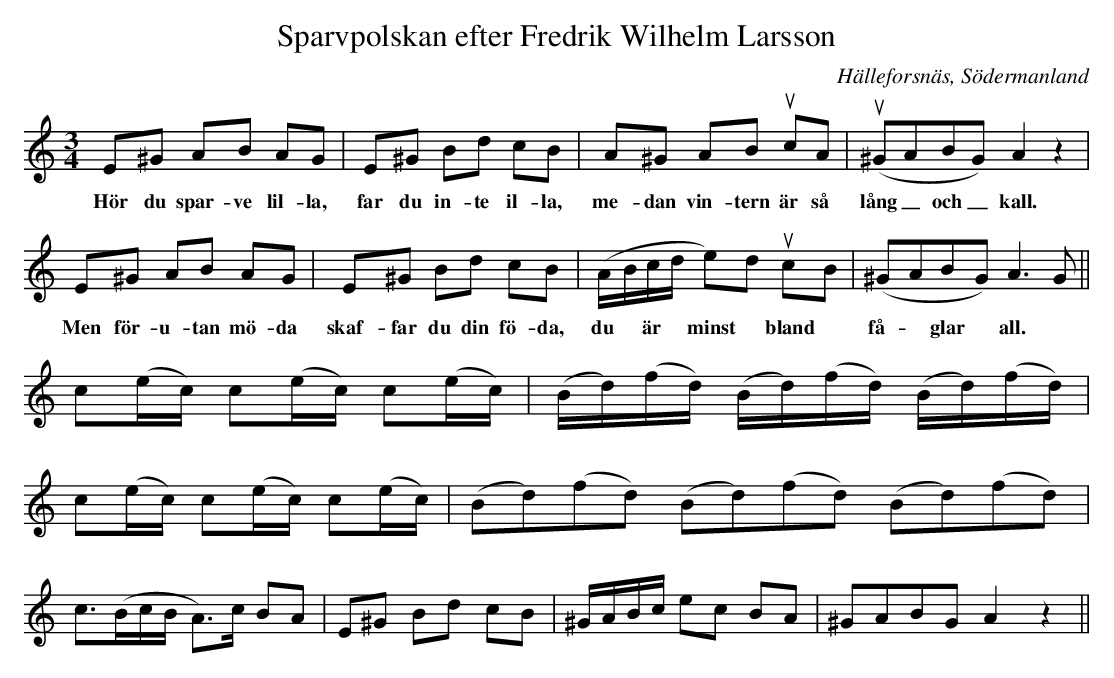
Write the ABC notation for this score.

X:1
T:Sparvpolskan efter Fredrik Wilhelm Larsson
O:Hälleforsnäs, Södermanland
M:3/4
L:1/8
K:Am
E^G AB AG | E^G Bd cB | A^G AB ucA | (u^GABG) A2 z2 |
w: Hör du spar-ve lil-la, far du in-te il-la, me-dan vin-tern är så lång_ och_ kall.
E^G AB AG | E^G Bd cB | (A/B/c/d/ e)d ucB | (^GABG) A2>G2 ||
w: Men för-u-tan mö-da skaf-far du din fö-da, du ~ är ~ minst ~ bland ~ få- ~ glar ~ all.
  c(e/c/) c(e/c/) c(e/c/) | (B/d/)(f/d/) (B/d/)(f/d/) (B/d/)(f/d/) |
  c(e/c/) c(e/c/) c(e/c/) | (Bd)(fd) (Bd)(fd) (Bd)(fd) |
  c3/2(B/c/B/ A>)c BA | E^G Bd cB | ^G/A/B/c/ ec BA | ^GABG A2 z2 ||
